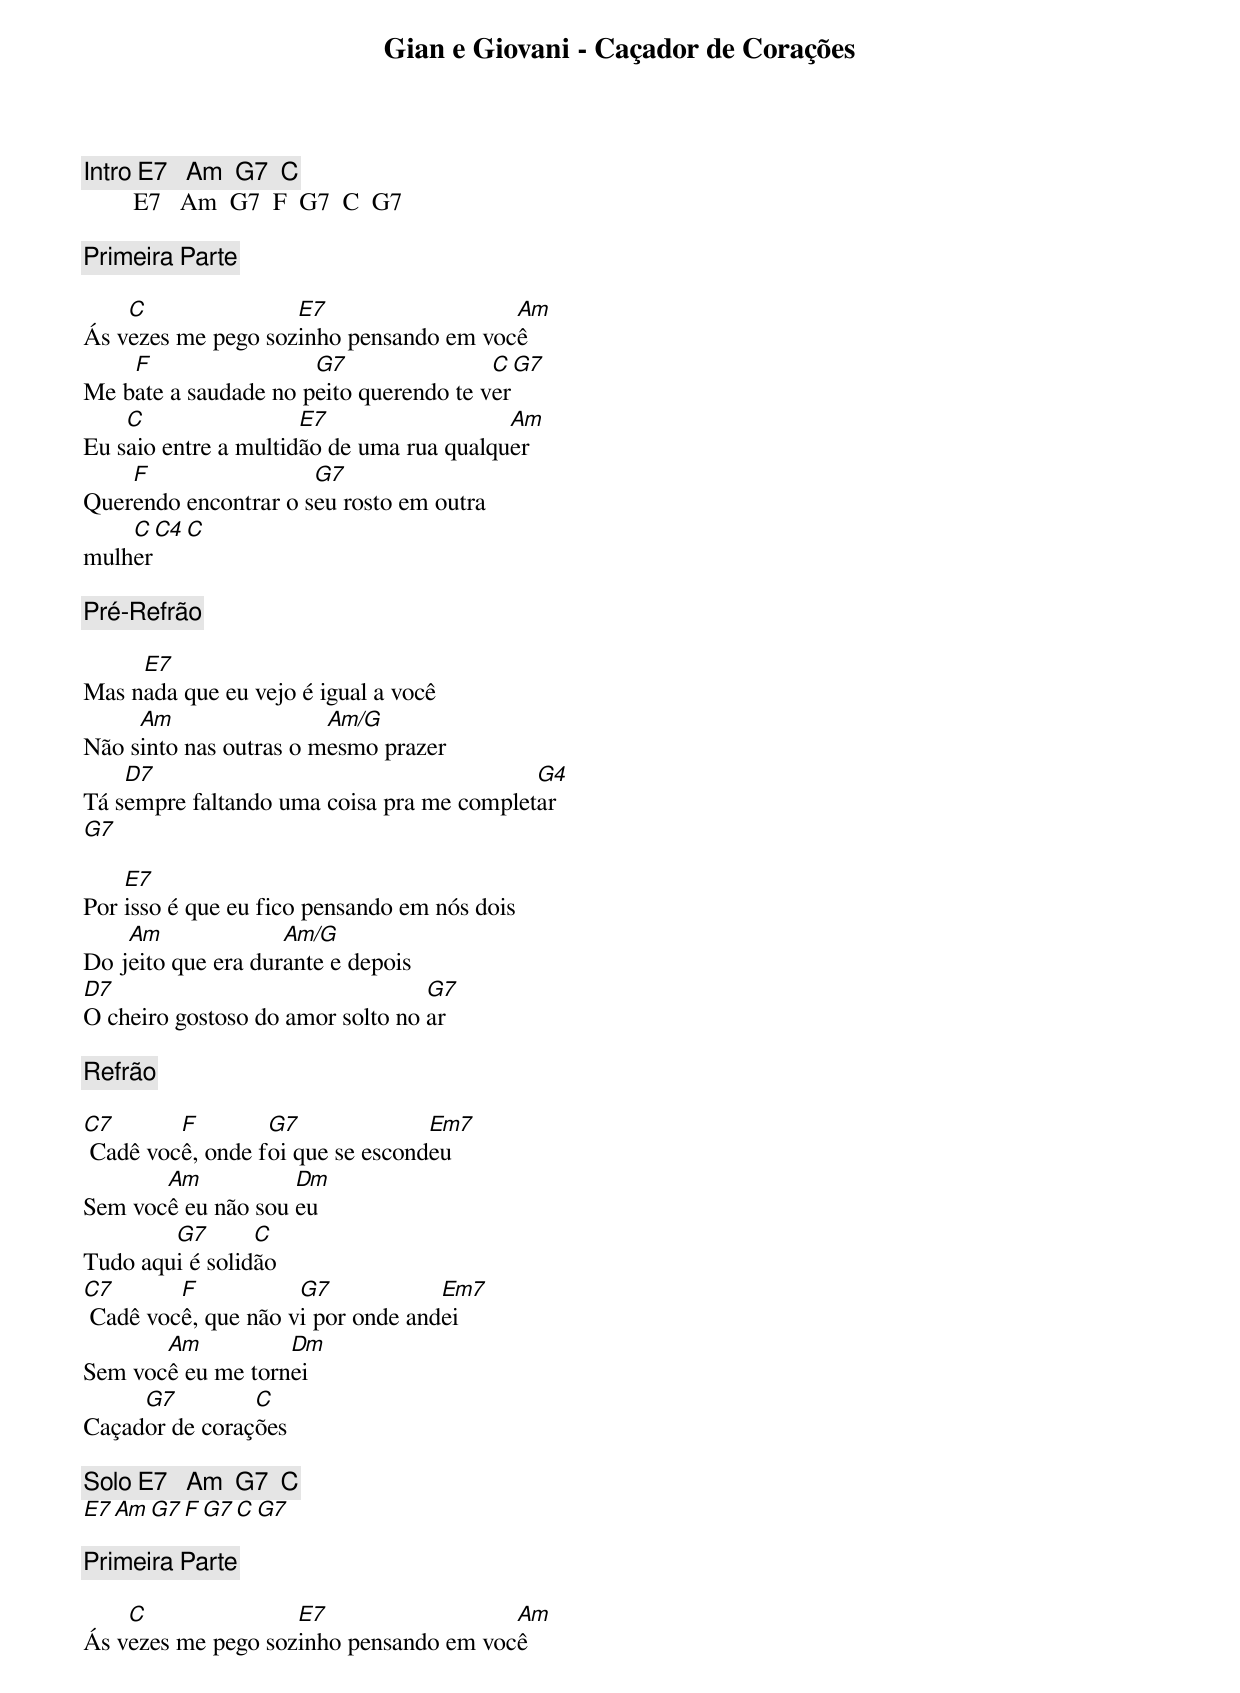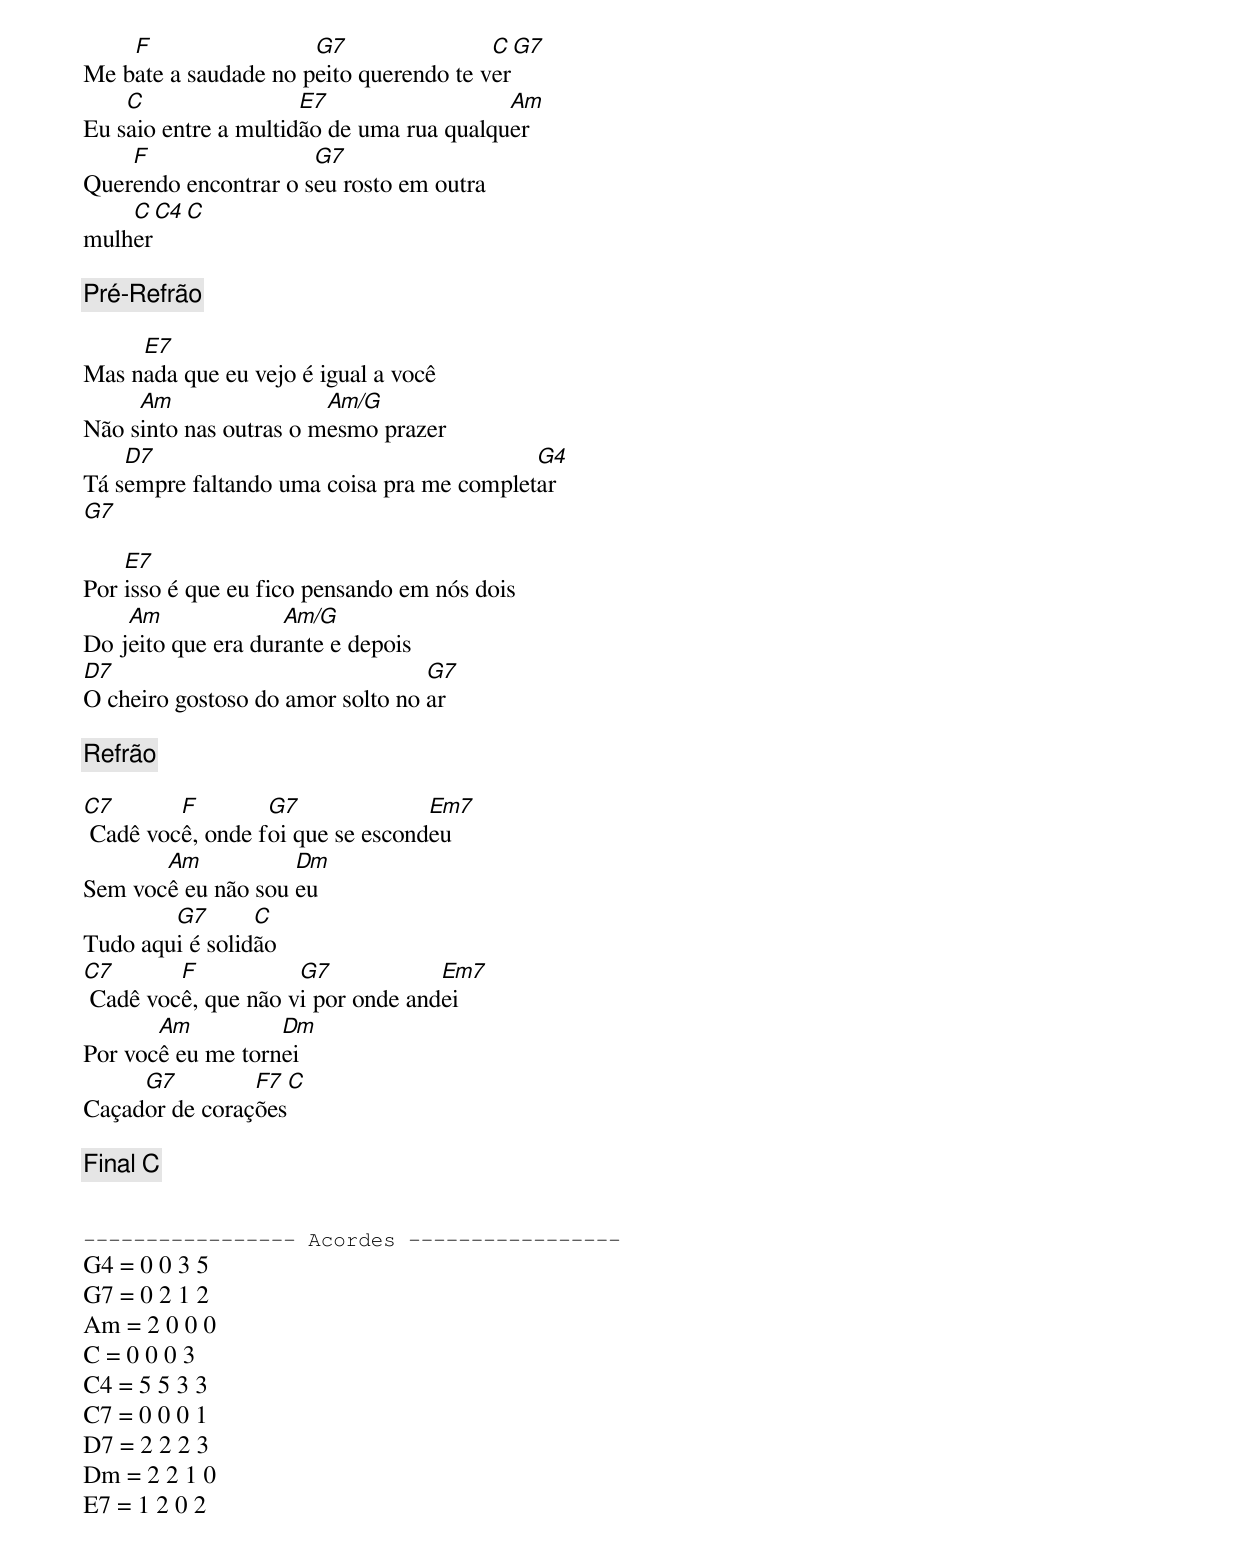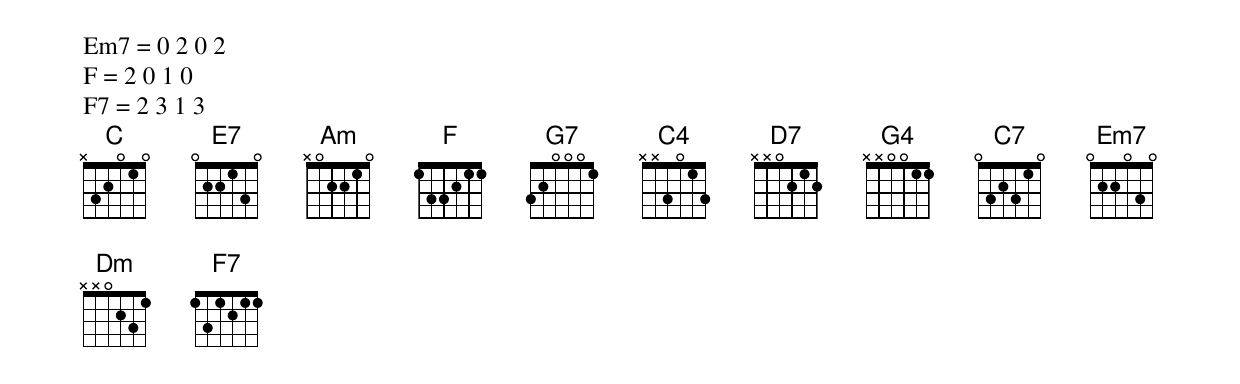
Gian e Giovani - Caçador de Corações

[Intro] E7   Am  G7  C
        E7   Am  G7  F  G7  C  G7

[Primeira Parte]

    C               E7                  Am
Ás vezes me pego sozinho pensando em você
    F                 G7                C  G7
Me bate a saudade no peito querendo te ver
    C                 E7                  Am
Eu saio entre a multidão de uma rua qualquer
    F                 G7
Querendo encontrar o seu rosto em outra
    C  C4 C
mulher

[Pré-Refrão]

     E7
Mas nada que eu vejo é igual a você
     Am                 Am/G
Não sinto nas outras o mesmo prazer
    D7                                     G4
Tá sempre faltando uma coisa pra me completar
  G7

    E7
Por isso é que eu fico pensando em nós dois
    Am              Am/G
Do jeito que era durante e depois
D7                                G7
O cheiro gostoso do amor solto no ar

[Refrão]

C7       F        G7              Em7
 Cadê você, onde foi que se escondeu
       Am           Dm
Sem você eu não sou eu
        G7       C
Tudo aqui é solidão
C7       F           G7            Em7
 Cadê você, que não vi por onde andei
       Am          Dm
Sem você eu me tornei
     G7         C
Caçador de corações

[Solo] E7   Am  G7  C
       E7   Am  G7  F  G7  C  G7

[Primeira Parte]

    C               E7                  Am
Ás vezes me pego sozinho pensando em você
    F                 G7                C  G7
Me bate a saudade no peito querendo te ver
    C                 E7                  Am
Eu saio entre a multidão de uma rua qualquer
    F                 G7
Querendo encontrar o seu rosto em outra
    C  C4 C
mulher

[Pré-Refrão]

     E7
Mas nada que eu vejo é igual a você
     Am                 Am/G
Não sinto nas outras o mesmo prazer
    D7                                     G4
Tá sempre faltando uma coisa pra me completar
  G7

    E7
Por isso é que eu fico pensando em nós dois
    Am              Am/G
Do jeito que era durante e depois
D7                                G7
O cheiro gostoso do amor solto no ar

[Refrão]

C7       F        G7              Em7
 Cadê você, onde foi que se escondeu
       Am           Dm
Sem você eu não sou eu
        G7       C
Tudo aqui é solidão
C7       F           G7            Em7
 Cadê você, que não vi por onde andei
       Am          Dm
Por você eu me tornei
     G7         F7   C
Caçador de corações

[Final] C


----------------- Acordes -----------------
G4 = 0 0 3 5
G7 = 0 2 1 2
Am = 2 0 0 0
C = 0 0 0 3
C4 = 5 5 3 3
C7 = 0 0 0 1
D7 = 2 2 2 3
Dm = 2 2 1 0
E7 = 1 2 0 2
Em7 = 0 2 0 2
F = 2 0 1 0
F7 = 2 3 1 3
